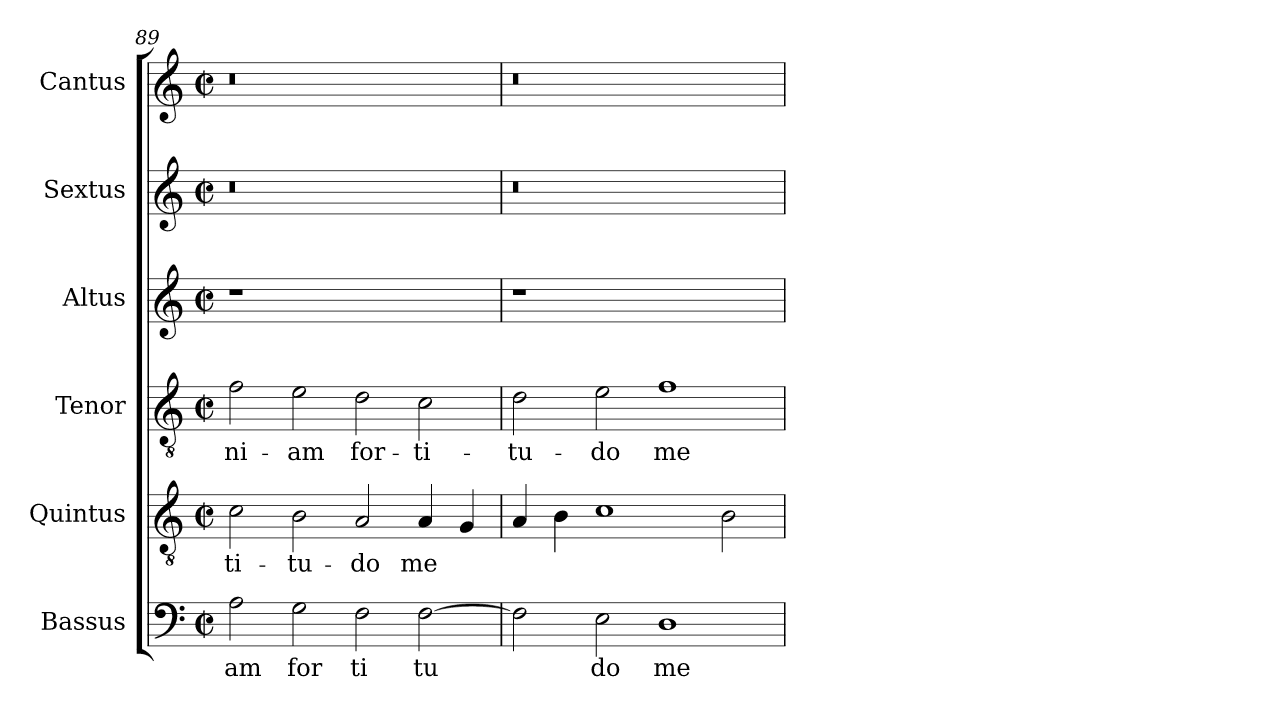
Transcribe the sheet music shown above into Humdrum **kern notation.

**kern	**text	**kern	**text	**kern	**text	**kern	**kern	**kern
*part6	*part6	*part5	*part5	*part4	*part4	*part3	*part2	*part1
*staff6	*staff6	*staff5	*staff5	*staff4	*staff4	*staff3	*staff2	*staff1
*I"Bassus	*	*I"Quintus	*	*I"Tenor	*	*I"Altus	*I"Sextus	*I"Cantus
*clefF4	*	*clefGv2	*	*clefGv2	*	*clefG2	*clefG2	*clefG2
*k[]	*	*k[]	*	*k[]	*	*k[]	*k[]	*k[]
*C:	*	*C:	*	*C:	*	*C:	*C:	*C:
*M2/2	*	*M2/2	*	*M2/2	*	*M2/2	*M2/2	*M2/2
*met(c|)	*	*met(c|)	*	*met(c|)	*	*met(c|)	*met(c|)	*met(c|)
=89	=89	=89	=89	=89	=89	=89	=89	=89
!	!LO:LY:b:cj	!	!LO:LY:b:cj	!	!LO:LY:b:cj	!	!	!
2A\	am	2c\	-ti-	2f\	-ni-	1r	0r	0r
!	!LO:LY:b:cj	!	!LO:LY:b:cj	!	!LO:LY:b:cj	!	!	!
2G\	for	2B\	-tu-	2e\	-am	.	.	.
!	!LO:LY:b:cj	!	!LO:LY:b:cj	!	!LO:LY:b:cj	!	!	!
2F\	ti	2A/	-do	2d\	for-	1ryy	.	.
!	!LO:LY:b:cj	!	!LO:LY:b:cj	!	!LO:LY:b:cj	!	!	!
[>2F\	tu	4A/	me-	2c\	-ti-	.	.	.
!	!	!	!LO:LY:b:cj	!	!	!	!	!
.	.	4G/	--	.	.	.	.	.
=90	=90	=90	=90	=90	=90	=90	=90	=90
!	!LO:LY:b:cj	!	!LO:LY:b:cj	!	!LO:LY:b:cj	!	!	!
2F\]	.	4A/	--	2d\	-tu-	1r	0r	0r
!	!	!	!LO:LY:b:cj	!	!	!	!	!
.	.	4B\	--	.	.	.	.	.
!	!LO:LY:b:cj	!	!LO:LY:b:cj	!	!LO:LY:b:cj	!	!	!
2E\	do	1c	--	2e\	-do	.	.	.
!	!LO:LY:b:cj	!	!	!	!LO:LY:b:cj	!	!	!
1D	me	.	.	1f	me-	1ryy	.	.
!	!	!	!LO:LY:b:cj	!	!	!	!	!
.	.	2B\	--	.	.	.	.	.
=	=	=	=	=	=	=	=	=
*-	*-	*-	*-	*-	*-	*-	*-	*-
